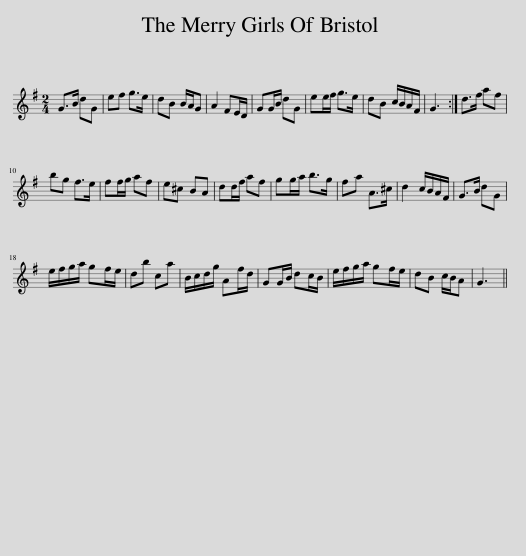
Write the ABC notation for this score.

X:1
L:1/8
M:2/4
I:linebreak $
K:G
V:1 treble
V:1
 G>B dG | ef g>e | dB B/A/G | A2 FE/D/ | GG/B/ dG | %5
 ee/f/ g>e | dB c/B/A/F/ | G3 :| d>f af |$ bg f>e | %10
 ff/g/ af | e^c BA | dd/f/ af | gg/a/ b>g | fa A>^c | %15
 d2 c/B/A/F/ | G>B dG |$ e/f/g/a/ gf/e/ | db ca | B/c/d/g/ Af/d/ | %20
 GG/B/ dc/B/ | e/f/g/a/ gf/e/ | dB c/B/A | G3 || %24
